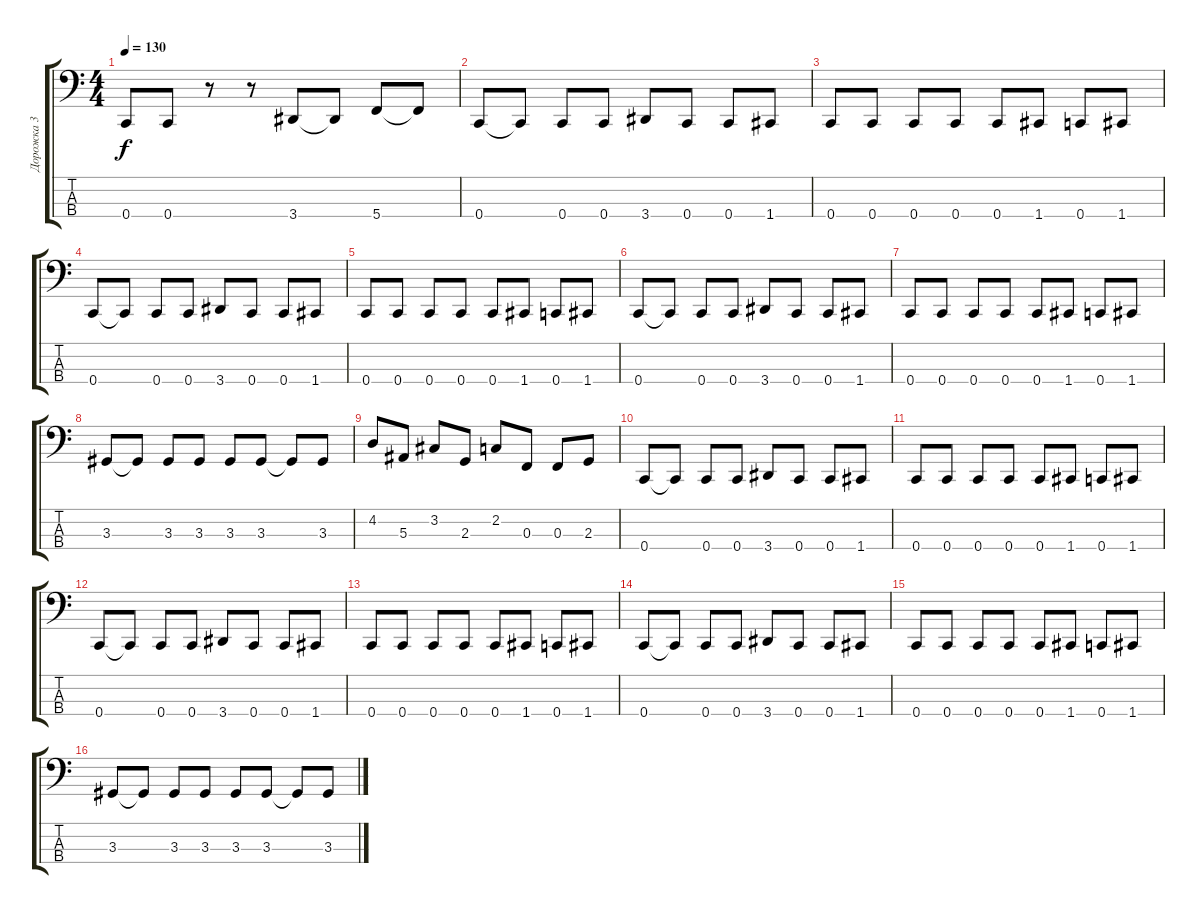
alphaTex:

\track ("Дорожка 3" "Дорожка 3") {instrument electricbassfinger}
\staff {score tabs}
\tuning (Eb2 Bb1 F1 C1) {hide}
\ts (4 4)
\tempo 130
\clef f4
\ks c
0.4.8{dy f} 0.4.8 r.8 r.8 3.4.8 3.4{t}.8 5.4.8 5.4{t}.8 |
0.4.8 0.4{t}.8 0.4.8 0.4.8 3.4.8 0.4.8 0.4.8 1.4.8 |
0.4.8 0.4.8 0.4.8 0.4.8 0.4.8 1.4.8 0.4.8 1.4.8 |
0.4.8 0.4{t}.8 0.4.8 0.4.8 3.4.8 0.4.8 0.4.8 1.4.8 |
0.4.8 0.4.8 0.4.8 0.4.8 0.4.8 1.4.8 0.4.8 1.4.8 |
0.4.8 0.4{t}.8 0.4.8 0.4.8 3.4.8 0.4.8 0.4.8 1.4.8 |
0.4.8 0.4.8 0.4.8 0.4.8 0.4.8 1.4.8 0.4.8 1.4.8 |
3.3.8 3.3{t}.8 3.3.8 3.3.8 3.3.8 3.3.8 3.3{t}.8 3.3.8 |
4.2.8 5.3.8 3.2.8 2.3.8 2.2.8 0.3.8 0.3.8 2.3.8 |
0.4.8 0.4{t}.8 0.4.8 0.4.8 3.4.8 0.4.8 0.4.8 1.4.8 |
0.4.8 0.4.8 0.4.8 0.4.8 0.4.8 1.4.8 0.4.8 1.4.8 |
0.4.8 0.4{t}.8 0.4.8 0.4.8 3.4.8 0.4.8 0.4.8 1.4.8 |
0.4.8 0.4.8 0.4.8 0.4.8 0.4.8 1.4.8 0.4.8 1.4.8 |
0.4.8 0.4{t}.8 0.4.8 0.4.8 3.4.8 0.4.8 0.4.8 1.4.8 |
0.4.8 0.4.8 0.4.8 0.4.8 0.4.8 1.4.8 0.4.8 1.4.8 |
3.3.8 3.3{t}.8 3.3.8 3.3.8 3.3.8 3.3.8 3.3{t}.8 3.3.8
